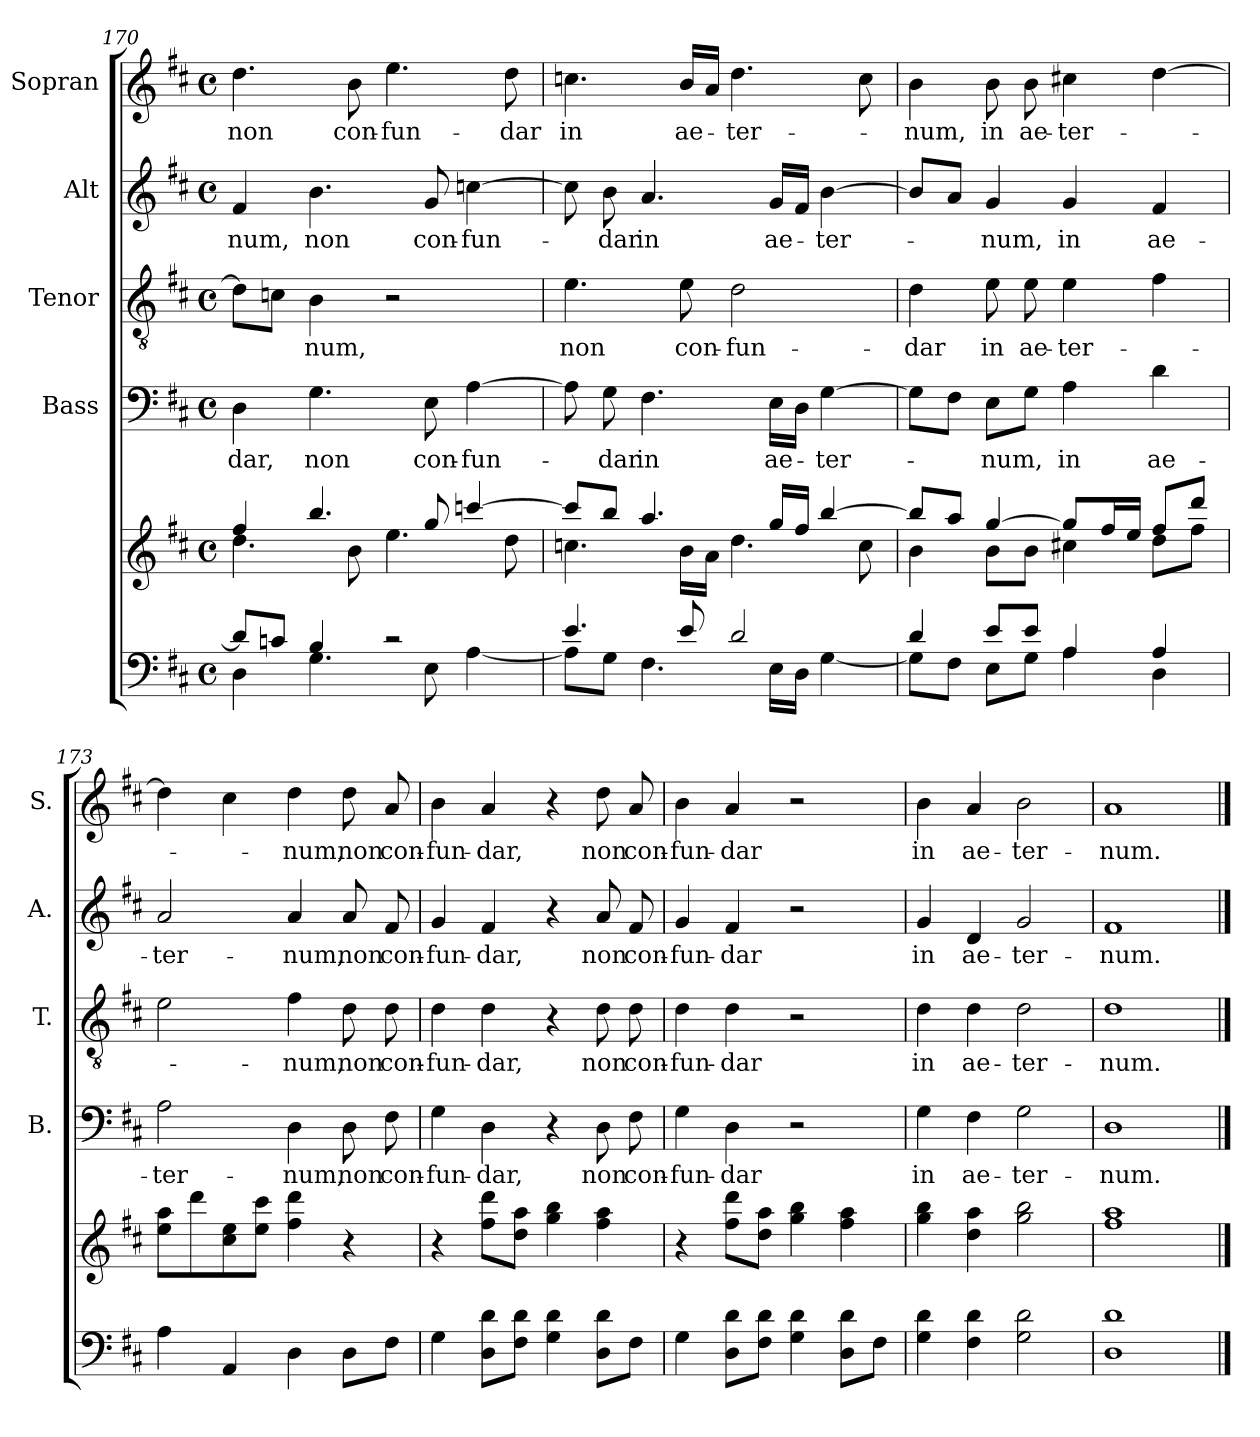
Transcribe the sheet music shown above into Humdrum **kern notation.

**kern	**kern	**kern	**text	**kern	**text	**kern	**text	**kern	**text
*part5	*part5	*part4	*part4	*part3	*part3	*part2	*part2	*part1	*part1
*staff6	*staff5	*staff4	*staff4	*staff3	*staff3	*staff2	*staff2	*staff1	*staff1
*	*	*I"Bass	*	*I"Tenor	*	*I"Alt	*	*I"Sopran	*
*	*	*I'B.	*	*I'T.	*	*I'A.	*	*I'S.	*
!!LO:PB:g=z
*clefF4	*clefG2	*clefF4	*	*clefGv2	*	*clefG2	*	*clefG2	*
*k[f#c#]	*k[f#c#]	*k[f#c#]	*	*k[f#c#]	*	*k[f#c#]	*	*k[f#c#]	*
*D:	*D:	*D:	*	*D:	*	*D:	*	*D:	*
*M4/4	*M4/4	*M4/4	*	*M4/4	*	*M4/4	*	*M4/4	*
*met(c)	*met(c)	*met(c)	*	*met(c)	*	*met(c)	*	*met(c)	*
=170	=170	=170	=170	=170	=170	=170	=170	=170	=170
*^	*^	*	*	*	*	*	*	*	*
!	!	!	!	!	!LO:LY:b	!	!	!	!LO:LY:b	!	!LO:LY:b
8d/L]	4D\	4ff#/	4.dd\	4D\	-dar,	8d\L]	.	4f#/	-num,	4.dd\	non
8cn/J	.	.	.	.	.	8cn\J	.	.	.	.	.
!	!	!	!	!	!LO:LY:b	!	!LO:LY:b	!	!LO:LY:b	!	!
4B/	4.G\	4.bb/	.	4.G\	non	4B\	-num,	4.b\	non	.	.
!	!	!	!	!	!	!	!	!	!	!	!LO:LY:b
.	.	.	8b\	.	.	.	.	.	.	8b\	con-
!	!	!	!	!	!	!	!	!	!	!	!LO:LY:b
2rc	.	.	4.ee\	.	.	2r	.	.	.	4.ee\	-fun-
!	!	!	!	!	!LO:LY:b	!	!	!	!LO:LY:b	!	!
.	8E\	8gg/	.	8E\	con-	.	.	8g/	con-	.	.
!	!	!	!	!	!LO:LY:b	!	!	!	!LO:LY:b	!	!
.	[<4A\	[>4cccn/	.	[4A\	-fun-	.	.	[4ccn\	-fun-	.	.
!	!	!	!	!	!	!	!	!	!	!	!LO:LY:b
.	.	.	8dd\	.	.	.	.	.	.	8dd\	-dar
=171	=171	=171	=171	=171	=171	=171	=171	=171	=171	=171	=171
!	!	!	!	!	!	!	!LO:LY:b	!	!	!	!LO:LY:b
4.e/	8A\L]	8ccc/L]	4.ccn\	8A\]	.	4.e\	non	8cc\]	.	4.ccn\	in
!	!	!	!	!	!LO:LY:b	!	!	!	!LO:LY:b	!	!
.	8G\J	8bb/J	.	8G\	-dar	.	.	8b\	-dar	.	.
!	!	!	!	!	!LO:LY:b	!	!	!	!LO:LY:b	!	!
.	4.F#\	4.aa/	.	4.F#\	in	.	.	4.a/	in	.	.
!	!	!	!	!	!	!	!LO:LY:b	!	!	!	!LO:LY:b
8e/	.	.	16b\LL	.	.	8e\	con-	.	.	16b/LL	ae-
.	.	.	16a\JJ	.	.	.	.	.	.	16a/JJ	.
!	!	!	!	!	!	!	!LO:LY:b	!	!	!	!LO:LY:b
2d/	.	.	4.dd\	.	.	2d\	-fun-	.	.	4.dd\	-ter-
!	!	!	!	!	!LO:LY:b	!	!	!	!LO:LY:b	!	!
.	16E\LL	16gg/LL	.	16E\LL	ae-	.	.	16g/LL	ae-	.	.
.	16D\JJ	16ff#/JJ	.	16D\JJ	.	.	.	16f#/JJ	.	.	.
!	!	!	!	!	!LO:LY:b	!	!	!	!LO:LY:b	!	!
.	[<4G\	[>4bb/	.	[4G\	-ter-	.	.	[4b\	-ter-	.	.
.	.	.	8cc\	.	.	.	.	.	.	8cc\	.
=172	=172	=172	=172	=172	=172	=172	=172	=172	=172	=172	=172
!	!	!	!	!	!	!	!LO:LY:b	!	!	!	!LO:LY:b
4d/	8G\L]	8bb/L]	4b\	8G\L]	.	4d\	-dar	8b/L]	.	4b\	-num,
.	8F#\J	8aa/J	.	8F#\J	.	.	.	8a/J	.	.	.
!	!	!	!	!	!LO:LY:b	!	!LO:LY:b	!	!LO:LY:b	!	!LO:LY:b
8e/L	8E\L	[>4gg/	8b\L	8E\L	-num,	8e\	in	4g/	-num,	8b\	in
!	!	!	!	!	!	!	!LO:LY:b	!	!	!	!LO:LY:b
8e/J	8G\J	.	8b\J	8G\J	.	8e\	ae-	.	.	8b\	ae-
!	!	!	!	!	!LO:LY:b	!	!LO:LY:b	!	!LO:LY:b	!	!LO:LY:b
4A/	4A\	8gg/L]	4cc#X\	4A\	in	4e\	-ter-	4g/	in	4cc#X\	-ter-
.	.	16ff#/L	.	.	.	.	.	.	.	.	.
.	.	16ee/JJ	.	.	.	.	.	.	.	.	.
!	!	!	!	!	!LO:LY:b	!	!	!	!LO:LY:b	!	!
4A/	4D\	8ff#/L	8dd\L	4d\	ae-	4f#\	.	4f#/	ae-	[4dd\	.
.	.	8ddd/J	8ff#\J	.	.	.	.	.	.	.	.
*v	*v	*	*	*	*	*	*	*	*	*	*
!!LO:LB:g=z
=173	=173	=173	=173	=173	=173	=173	=173	=173	=173	=173
!	!	!	!	!LO:LY:b	!	!	!	!LO:LY:b	!	!
*	*v	*v	*	*	*	*	*	*	*	*
4A\	8ee\ 8aa\L	2A\	-ter-	2e\	.	2a/	-ter-	4dd\]	.
.	8ddd\	.	.	.	.	.	.	.	.
4AA/	8cc#\ 8ee\	.	.	.	.	.	.	4cc#\	.
.	8ee\ 8ccc#\J	.	.	.	.	.	.	.	.
!	!	!	!LO:LY:b	!	!LO:LY:b	!	!LO:LY:b	!	!LO:LY:b
4D\	4ff#\ 4ddd\	4D\	-num,	4f#\	-num,	4a/	-num,	4dd\	-num,
!	!	!	!LO:LY:b	!	!LO:LY:b	!	!LO:LY:b	!	!LO:LY:b
8D\L	4r	8D\	non	8d\	non	8a/	non	8dd\	non
!	!	!	!LO:LY:b	!	!LO:LY:b	!	!LO:LY:b	!	!LO:LY:b
8F#\J	.	8F#\	con-	8d\	con-	8f#/	con-	8a/	con-
=174	=174	=174	=174	=174	=174	=174	=174	=174	=174
!	!	!	!LO:LY:b	!	!LO:LY:b	!	!LO:LY:b	!	!LO:LY:b
4G\	4r	4G\	-fun-	4d\	-fun-	4g/	-fun-	4b\	-fun-
!	!	!	!LO:LY:b	!	!LO:LY:b	!	!LO:LY:b	!	!LO:LY:b
8D\ 8d\L	8ff#\ 8ddd\L	4D\	-dar,	4d\	-dar,	4f#/	-dar,	4a/	-dar,
8F#\ 8d\J	8dd\ 8aa\J	.	.	.	.	.	.	.	.
4G\ 4d\	4gg\ 4bb\	4r	.	4r	.	4r	.	4r	.
!	!	!	!LO:LY:b	!	!LO:LY:b	!	!LO:LY:b	!	!LO:LY:b
8D\ 8d\L	4ff#\ 4aa\	8D\	non	8d\	non	8a/	non	8dd\	non
!	!	!	!LO:LY:b	!	!LO:LY:b	!	!LO:LY:b	!	!LO:LY:b
8F#\J	.	8F#\	con-	8d\	con-	8f#/	con-	8a/	con-
=175	=175	=175	=175	=175	=175	=175	=175	=175	=175
!	!	!	!LO:LY:b	!	!LO:LY:b	!	!LO:LY:b	!	!LO:LY:b
4G\	4r	4G\	-fun-	4d\	-fun-	4g/	-fun-	4b\	-fun-
!	!	!	!LO:LY:b	!	!LO:LY:b	!	!LO:LY:b	!	!LO:LY:b
8D\ 8d\L	8ff#\ 8ddd\L	4D\	-dar	4d\	-dar	4f#/	-dar	4a/	-dar
8F#\ 8d\J	8dd\ 8aa\J	.	.	.	.	.	.	.	.
4G\ 4d\	4gg\ 4bb\	2r	.	2r	.	2r	.	2r	.
8D\ 8d\L	4ff#\ 4aa\	.	.	.	.	.	.	.	.
8F#\J	.	.	.	.	.	.	.	.	.
=176	=176	=176	=176	=176	=176	=176	=176	=176	=176
!	!	!	!LO:LY:b	!	!LO:LY:b	!	!LO:LY:b	!	!LO:LY:b
4G\ 4d\	4gg\ 4bb\	4G\	in	4d\	in	4g/	in	4b\	in
!	!	!	!LO:LY:b	!	!LO:LY:b	!	!LO:LY:b	!	!LO:LY:b
4F#\ 4d\	4dd\ 4aa\	4F#\	ae-	4d\	ae-	4d/	ae-	4a/	ae-
!	!	!	!LO:LY:b	!	!LO:LY:b	!	!LO:LY:b	!	!LO:LY:b
2G\ 2d\	2gg\ 2bb\	2G\	-ter-	2d\	-ter-	2g/	-ter-	2b\	-ter-
=177	=177	=177	=177	=177	=177	=177	=177	=177	=177
!	!	!	!LO:LY:b	!	!LO:LY:b	!	!LO:LY:b	!	!LO:LY:b
1D 1d	1ff# 1aa	1D	-num.	1d	-num.	1f#	-num.	1a	-num.
==	==	==	==	==	==	==	==	==	==
*-	*-	*-	*-	*-	*-	*-	*-	*-	*-
